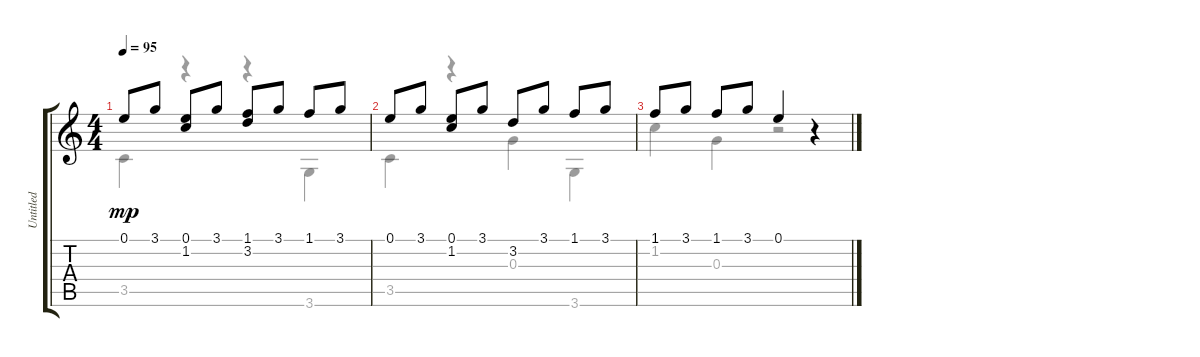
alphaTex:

\track ("Untitled" "Untitled") {instrument acousticguitarnylon}
\staff {score tabs}
\tuning (E4 B3 G3 D3 A2 E2) {hide}
\voice
\ts (4 4)
\tempo 95
\clef g2
\ks c
0.1.8{dy mp} 3.1.8 (0.1 1.2).8 3.1.8 (1.1 3.2).8 3.1.8 1.1.8 3.1.8 |
0.1.8 3.1.8 (0.1 1.2).8 3.1.8 3.2.8 3.1.8 1.1.8 3.1.8 |
1.1.8 3.1.8 1.1.8 3.1.8 0.1.4 r.4
\voice
\clef g2
\ottava regular
\simile none
\ks c
3.5.4{dy mp} r.4 r.4 3.6.4 |
3.5.4 r.4 0.3.4 3.6.4 |
1.2.4 0.3.4 r.2
